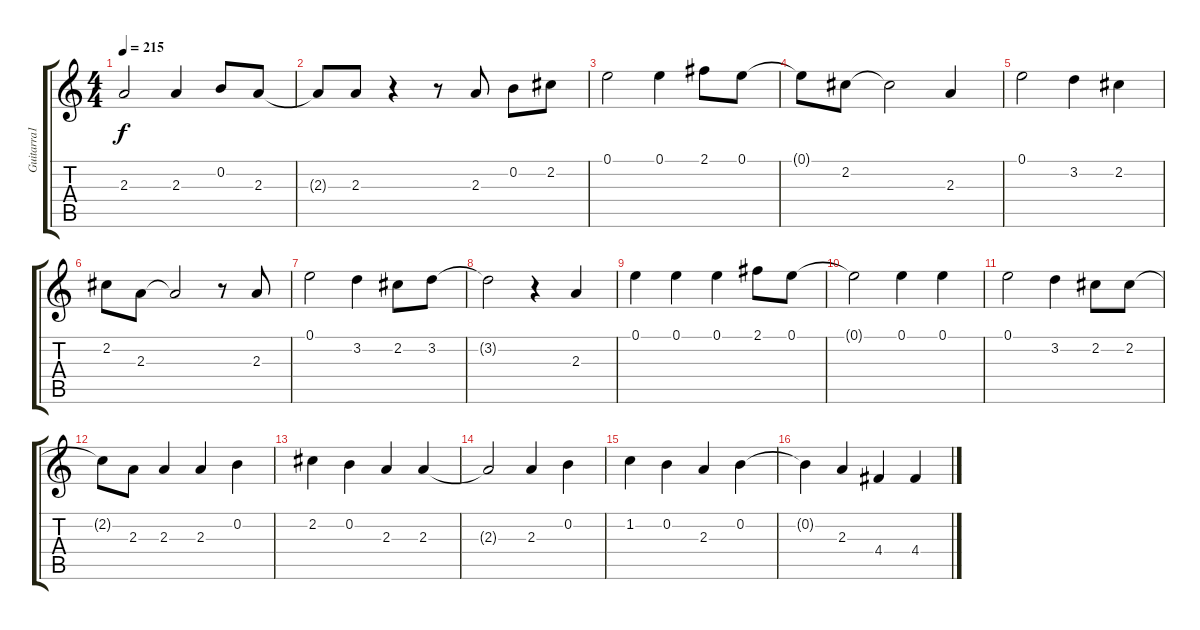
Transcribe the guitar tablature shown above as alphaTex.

\track ("Guitarra1" "Guitarra1") {instrument electricguitarclean}
\staff {score tabs}
\tuning (E4 B3 G3 D3 A2 E2) {hide}
\ts (4 4)
\tempo 215
\clef g2
\ks c
2.3.2{dy f} 2.3.4 0.2.8 2.3.8 |
2.3{t}.8 2.3.8 r.4 r.8 2.3.8 0.2.8 2.2.8 |
0.1.2 0.1.4 2.1.8 0.1.8 |
0.1{t}.8 2.2.8 2.2{t}.2 2.3.4 |
0.1.2 3.2.4 2.2.4 |
2.2.8 2.3.8 2.3{t}.2 r.8 2.3.8 |
0.1.2 3.2.4 2.2.8 3.2.8 |
3.2{t}.2 r.4 2.3.4 |
0.1.4 0.1.4 0.1.4 2.1.8 0.1.8 |
0.1{t}.2 0.1.4 0.1.4 |
0.1.2 3.2.4 2.2.8 2.2.8 |
2.2{t}.8 2.3.8 2.3.4 2.3.4 0.2.4 |
2.2.4 0.2.4 2.3.4 2.3.4 |
2.3{t}.2 2.3.4 0.2.4 |
1.2.4 0.2.4 2.3.4 0.2.4 |
0.2{t}.4 2.3.4 4.4.4 4.4.4
